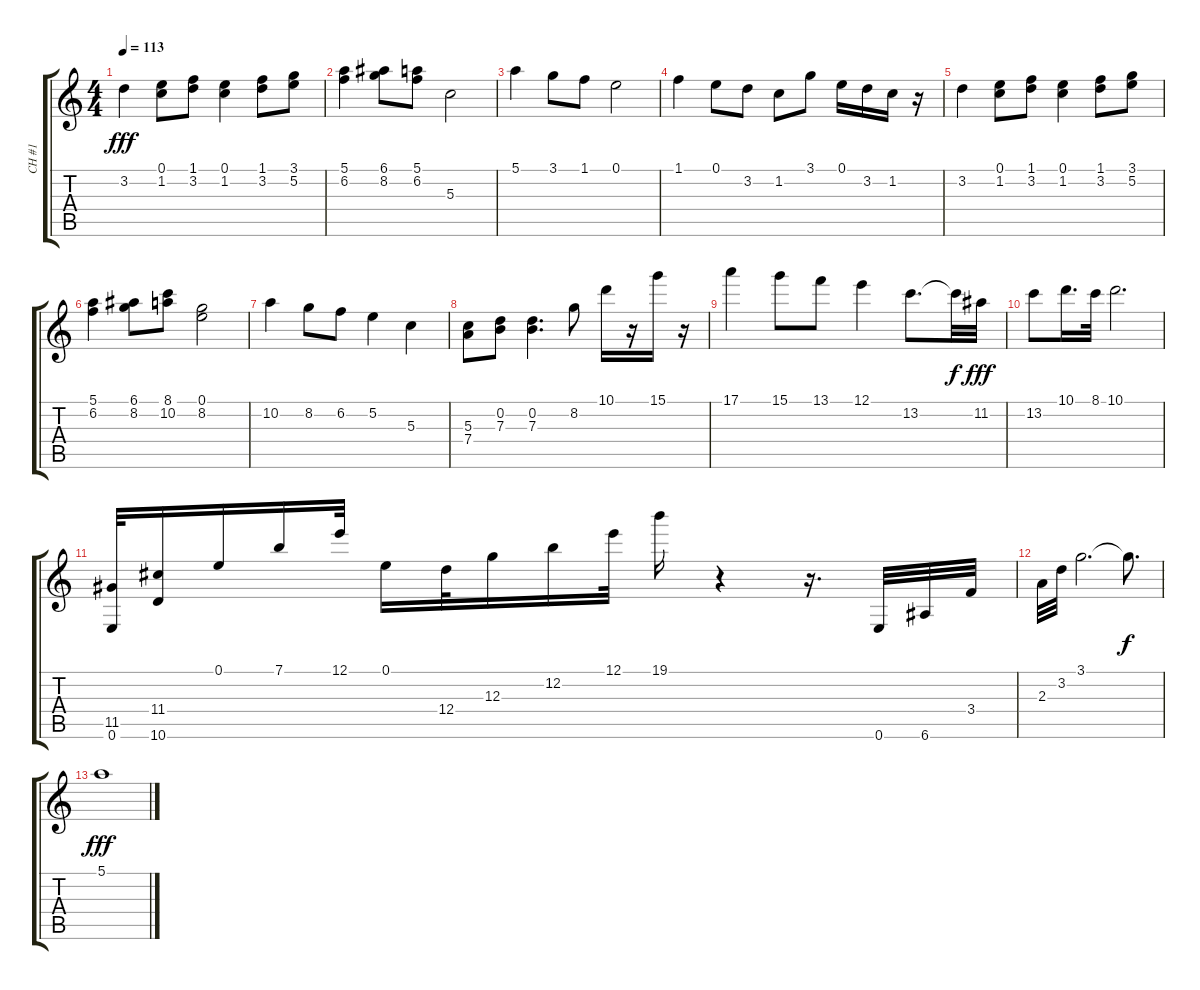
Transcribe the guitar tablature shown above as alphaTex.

\track ("CH #1" "CH #1") {instrument electricbasspick}
\staff {score tabs}
\tuning (E4 B3 G3 D3 A2 E2) {hide}
\ts (4 4)
\tempo 113
\clef g2
\ks c
3.2.4{dy fff} (0.1 1.2).8 (1.1 3.2).8 (0.1 1.2).4 (1.1 3.2).8 (3.1 5.2).8 |
(5.1 6.2).4 (6.1 8.2).8 (5.1 6.2).8 5.3.2 |
5.1.4 3.1.8 1.1.8 0.1.2 |
1.1.4 0.1.8 3.2.8 1.2.8 3.1.8 0.1.16 3.2.16 1.2.16 r.16 |
3.2.4 (0.1 1.2).8 (1.1 3.2).8 (0.1 1.2).4 (1.1 3.2).8 (3.1 5.2).8 |
(5.1 6.2).4 (6.1 8.2).8 (8.1 10.2).8 (0.1 8.2).2 |
10.2.4 8.2.8 6.2.8 5.2.4 5.3.4 |
(5.3 7.4).8 (0.2 7.3).8 (0.2 7.3).4{d} 8.2.8 10.1.16 r.16 15.1.16 r.16 |
17.1.4 15.1.8 13.1.8 12.1.4 13.2.8{d} 13.2{t}.32{dy f} 11.2.32{dy fff} |
13.2.8 10.1.16{d} 8.1.32 10.1.2{d} |
(11.5 0.6).32 (11.4 10.6).16 0.1.16 7.1.16 12.1.32 0.1.16 12.4.32 12.3.16 12.2.16 12.1.32 19.1.16 r.4 r.16{d} 0.6.32 6.6.32 3.4.32 |
2.3.32 3.2.32 3.1.2{d} 3.1{t}.8{d dy f} |
5.1.1{dy fff}
